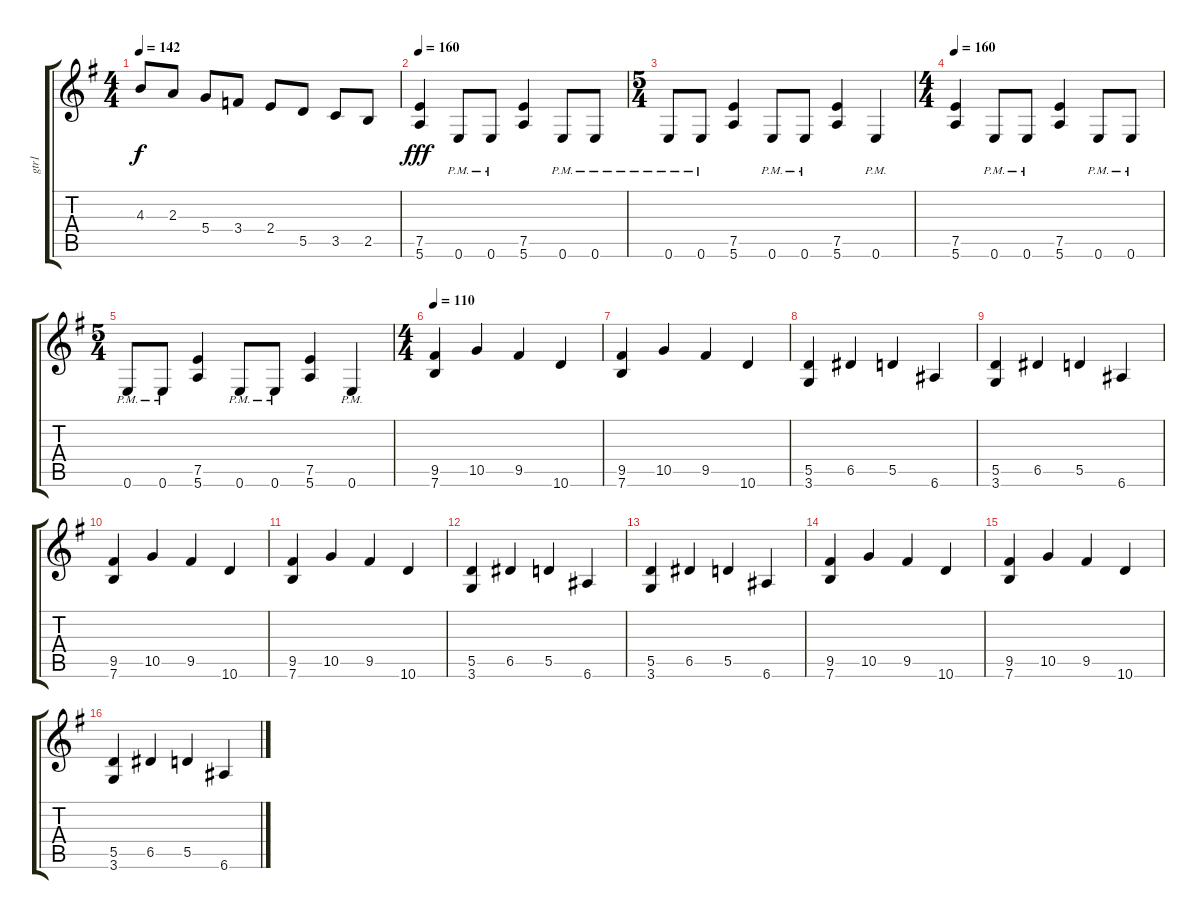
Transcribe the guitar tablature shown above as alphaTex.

\track ("gtr1" "gtr1") {instrument overdrivenguitar}
\staff {score tabs}
\tuning (E4 B3 G3 D3 A2 E2) {hide}
\ts (4 4)
\tempo 142
\clef g2
\ks g
4.3.8{dy f} 2.3.8 5.4.8 3.4.8 2.4.8 5.5.8 3.5.8 2.5.8 |
\tempo 160
(7.5 5.6).4{dy fff} 0.6{pm}.8 0.6{pm}.8 (7.5 5.6).4 0.6{pm}.8 0.6{pm}.8 |
\ts (5 4)
0.6{pm}.8 0.6{pm}.8 (7.5 5.6).4 0.6{pm}.8 0.6{pm}.8 (7.5 5.6).4 0.6{pm}.4 |
\ts (4 4)
\tempo 160
(7.5 5.6).4 0.6{pm}.8 0.6{pm}.8 (7.5 5.6).4 0.6{pm}.8 0.6{pm}.8 |
\ts (5 4)
0.6{pm}.8 0.6{pm}.8 (7.5 5.6).4 0.6{pm}.8 0.6{pm}.8 (7.5 5.6).4 0.6{pm}.4 |
\ts (4 4)
\tempo 110
(9.5 7.6).4 10.5.4 9.5.4 10.6.4 |
(9.5 7.6).4 10.5.4 9.5.4 10.6.4 |
(5.5 3.6).4 6.5.4 5.5.4 6.6.4 |
(5.5 3.6).4 6.5.4 5.5.4 6.6.4 |
(9.5 7.6).4 10.5.4 9.5.4 10.6.4 |
(9.5 7.6).4 10.5.4 9.5.4 10.6.4 |
(5.5 3.6).4 6.5.4 5.5.4 6.6.4 |
(5.5 3.6).4 6.5.4 5.5.4 6.6.4 |
(9.5 7.6).4 10.5.4 9.5.4 10.6.4 |
(9.5 7.6).4 10.5.4 9.5.4 10.6.4 |
(5.5 3.6).4 6.5.4 5.5.4 6.6.4
